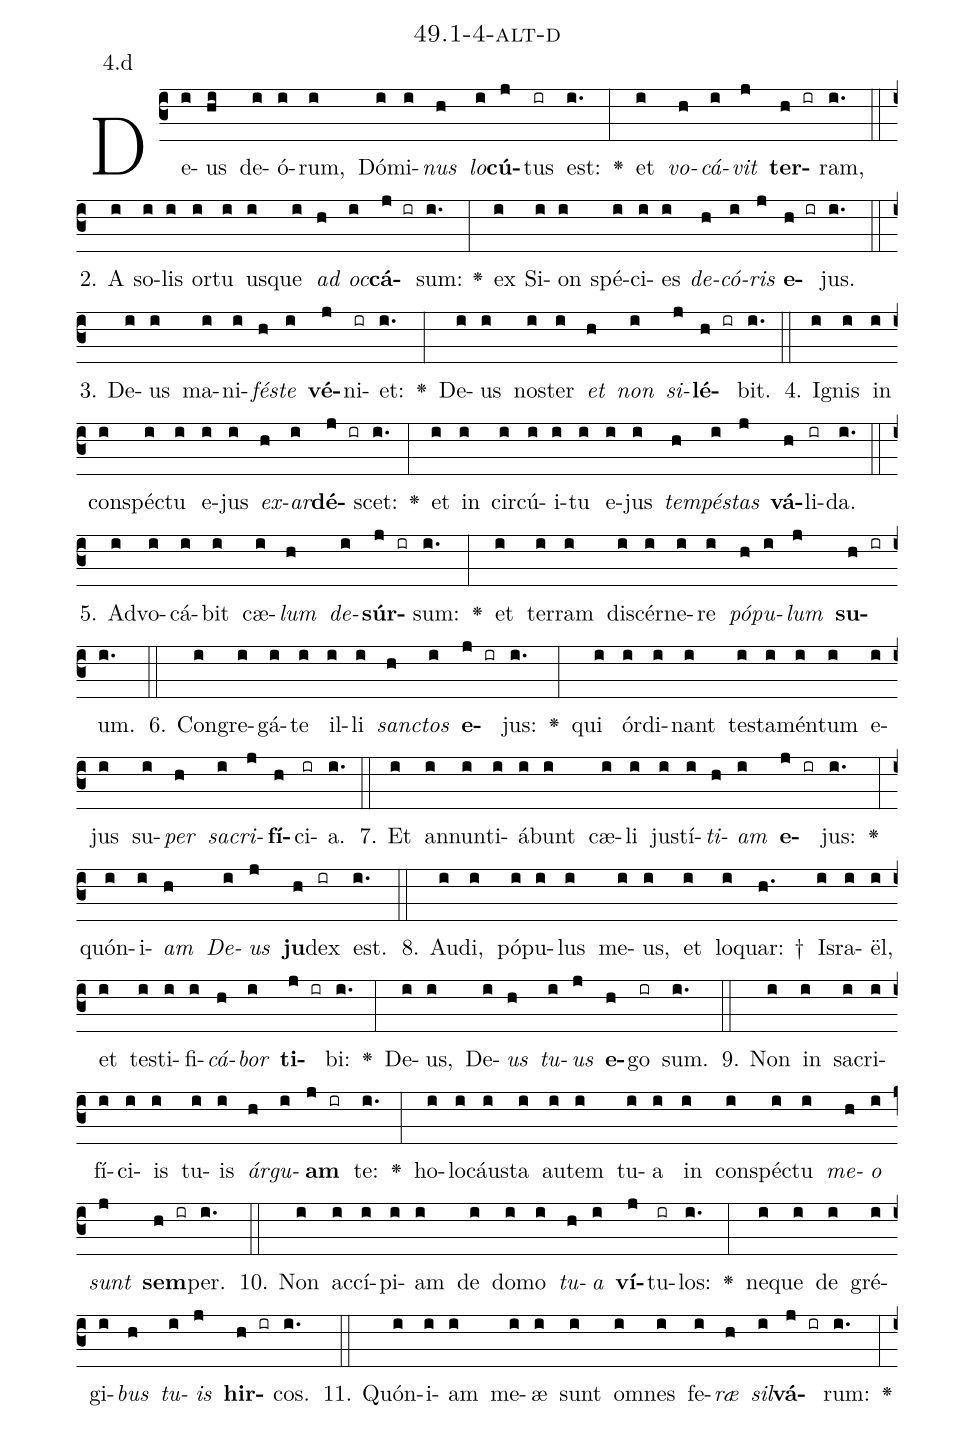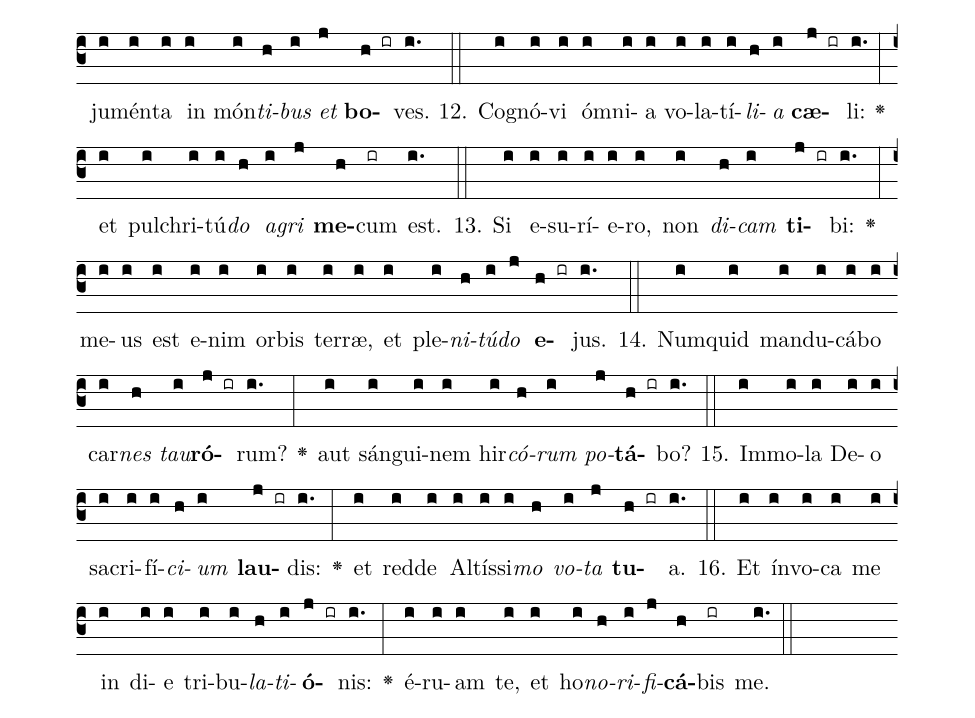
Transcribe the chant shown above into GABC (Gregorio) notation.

name: 49.1-4-alt-d;
annotation: 4.d;
%%
(c3)De(i)us(hi) de(i)ó(i)rum,(i) Dó(i)mi(i)<i>nus</i>(h) <i>lo</i>(i)<b>cú</b>(j)tus(ir) est:(i.) <v>\greheightstar</v>(:) et(i) <i>vo</i>(h)<i>cá</i>(i)<i>vit</i>(j) <b>ter</b>(h ir)ram,(i.) (::)
2. A(i) so(i)lis(i) or(i)tu(i) us(i)que(i) <i>ad</i>(h) <i>oc</i>(i)<b>cá</b>(j ir)sum:(i.) <v>\greheightstar</v>(:) ex(i) Si(i)on(i) spé(i)ci(i)es(i) <i>de</i>(h)<i>có</i>(i)<i>ris</i>(j) <b>e</b>(h ir)jus.(i.) (::)
3. De(i)us(i) ma(i)ni(i)<i>fés</i>(h)<i>te</i>(i) <b>vé</b>(j)ni(ir)et:(i.) <v>\greheightstar</v>(:) De(i)us(i) nos(i)ter(i) <i>et</i>(h) <i>non</i>(i) <i>si</i>(j)<b>lé</b>(h ir)bit.(i.) (::)
4. I(i)gnis(i) in(i) con(i)spéc(i)tu(i) e(i)jus(i) <i>ex</i>(h)<i>ar</i>(i)<b>dé</b>(j ir)scet:(i.) <v>\greheightstar</v>(:) et(i) in(i) cir(i)cú(i)i(i)tu(i) e(i)jus(i) <i>tem</i>(h)<i>pés</i>(i)<i>tas</i>(j) <b>vá</b>(h)li(ir)da.(i.) (::)
5. Ad(i)vo(i)cá(i)bit(i) cæ(i)<i>lum</i>(h) <i>de</i>(i)<b>súr</b>(j ir)sum:(i.) <v>\greheightstar</v>(:) et(i) ter(i)ram(i) di(i)scér(i)ne(i)re(i) <i>pó</i>(h)<i>pu</i>(i)<i>lum</i>(j) <b>su</b>(h ir)um.(i.) (::)
6. Con(i)gre(i)gá(i)te(i) il(i)li(i) <i>sanc</i>(h)<i>tos</i>(i) <b>e</b>(j ir)jus:(i.) <v>\greheightstar</v>(:) qui(i) ór(i)di(i)nant(i) tes(i)ta(i)mén(i)tum(i) e(i)jus(i) su(i)<i>per</i>(h) <i>sa</i>(i)<i>cri</i>(j)<b>fí</b>(h)ci(ir)a.(i.) (::)
7. Et(i) an(i)nun(i)ti(i)á(i)bunt(i) cæ(i)li(i) jus(i)tí(i)<i>ti</i>(h)<i>am</i>(i) <b>e</b>(j ir)jus:(i.) <v>\greheightstar</v>(:) quón(i)i(i)<i>am</i>(h) <i>De</i>(i)<i>us</i>(j) <b>ju</b>(h)dex(ir) est.(i.) (::)
8. Au(i)di,(i) pó(i)pu(i)lus(i) me(i)us,(i) et(i) lo(i)quar: †(h.) Is(i)ra(i)ël,(i) et(i) tes(i)ti(i)fi(i)<i>cá</i>(h)<i>bor</i>(i) <b>ti</b>(j ir)bi:(i.) <v>\greheightstar</v>(:) De(i)us,(i) De(i)<i>us</i>(h) <i>tu</i>(i)<i>us</i>(j) <b>e</b>(h)go(ir) sum.(i.) (::)
9. Non(i) in(i) sa(i)cri(i)fí(i)ci(i)is(i) tu(i)is(i) <i>ár</i>(h)<i>gu</i>(i)<b>am</b>(j ir) te:(i.) <v>\greheightstar</v>(:) ho(i)lo(i)cáus(i)ta(i) au(i)tem(i) tu(i)a(i) in(i) con(i)spéc(i)tu(i) <i>me</i>(h)<i>o</i>(i) <i>sunt</i>(j) <b>sem</b>(h ir)per.(i.) (::)
10. Non(i) ac(i)cí(i)pi(i)am(i) de(i) do(i)mo(i) <i>tu</i>(h)<i>a</i>(i) <b>ví</b>(j)tu(ir)los:(i.) <v>\greheightstar</v>(:) ne(i)que(i) de(i) gré(i)gi(i)<i>bus</i>(h) <i>tu</i>(i)<i>is</i>(j) <b>hir</b>(h ir)cos.(i.) (::)
11. Quón(i)i(i)am(i) me(i)æ(i) sunt(i) om(i)nes(i) fe(i)<i>ræ</i>(h) <i>sil</i>(i)<b>vá</b>(j ir)rum:(i.) <v>\greheightstar</v>(:) ju(i)mén(i)ta(i) in(i) món(i)<i>ti</i>(h)<i>bus</i>(i) <i>et</i>(j) <b>bo</b>(h ir)ves.(i.) (::)
12. Co(i)gnó(i)vi(i) óm(i)ni(i)a(i) vo(i)la(i)tí(i)<i>li</i>(h)<i>a</i>(i) <b>cæ</b>(j ir)li:(i.) <v>\greheightstar</v>(:) et(i) pul(i)chri(i)tú(i)<i>do</i>(h) <i>a</i>(i)<i>gri</i>(j) <b>me</b>(h)cum(ir) est.(i.) (::)
13. Si(i) e(i)su(i)rí(i)e(i)ro,(i) non(i) <i>di</i>(h)<i>cam</i>(i) <b>ti</b>(j ir)bi:(i.) <v>\greheightstar</v>(:) me(i)us(i) est(i) e(i)nim(i) or(i)bis(i) ter(i)ræ,(i) et(i) ple(i)<i>ni</i>(h)<i>tú</i>(i)<i>do</i>(j) <b>e</b>(h ir)jus.(i.) (::)
14. Num(i)quid(i) man(i)du(i)cá(i)bo(i) car(i)<i>nes</i>(h) <i>tau</i>(i)<b>ró</b>(j ir)rum?(i.) <v>\greheightstar</v>(:) aut(i) sán(i)gui(i)nem(i) hir(i)<i>có</i>(h)<i>rum</i>(i) <i>po</i>(j)<b>tá</b>(h ir)bo?(i.) (::)
15. Im(i)mo(i)la(i) De(i)o(i) sa(i)cri(i)fí(i)<i>ci</i>(h)<i>um</i>(i) <b>lau</b>(j ir)dis:(i.) <v>\greheightstar</v>(:) et(i) red(i)de(i) Al(i)tís(i)si(i)<i>mo</i>(h) <i>vo</i>(i)<i>ta</i>(j) <b>tu</b>(h ir)a.(i.) (::)
16. Et(i) ín(i)vo(i)ca(i) me(i) in(i) di(i)e(i) tri(i)bu(i)<i>la</i>(h)<i>ti</i>(i)<b>ó</b>(j ir)nis:(i.) <v>\greheightstar</v>(:) é(i)ru(i)am(i) te,(i) et(i) ho(i)<i>no</i>(h)<i>ri</i>(i)<i>fi</i>(j)<b>cá</b>(h)bis(ir) me.(i.) (::)
